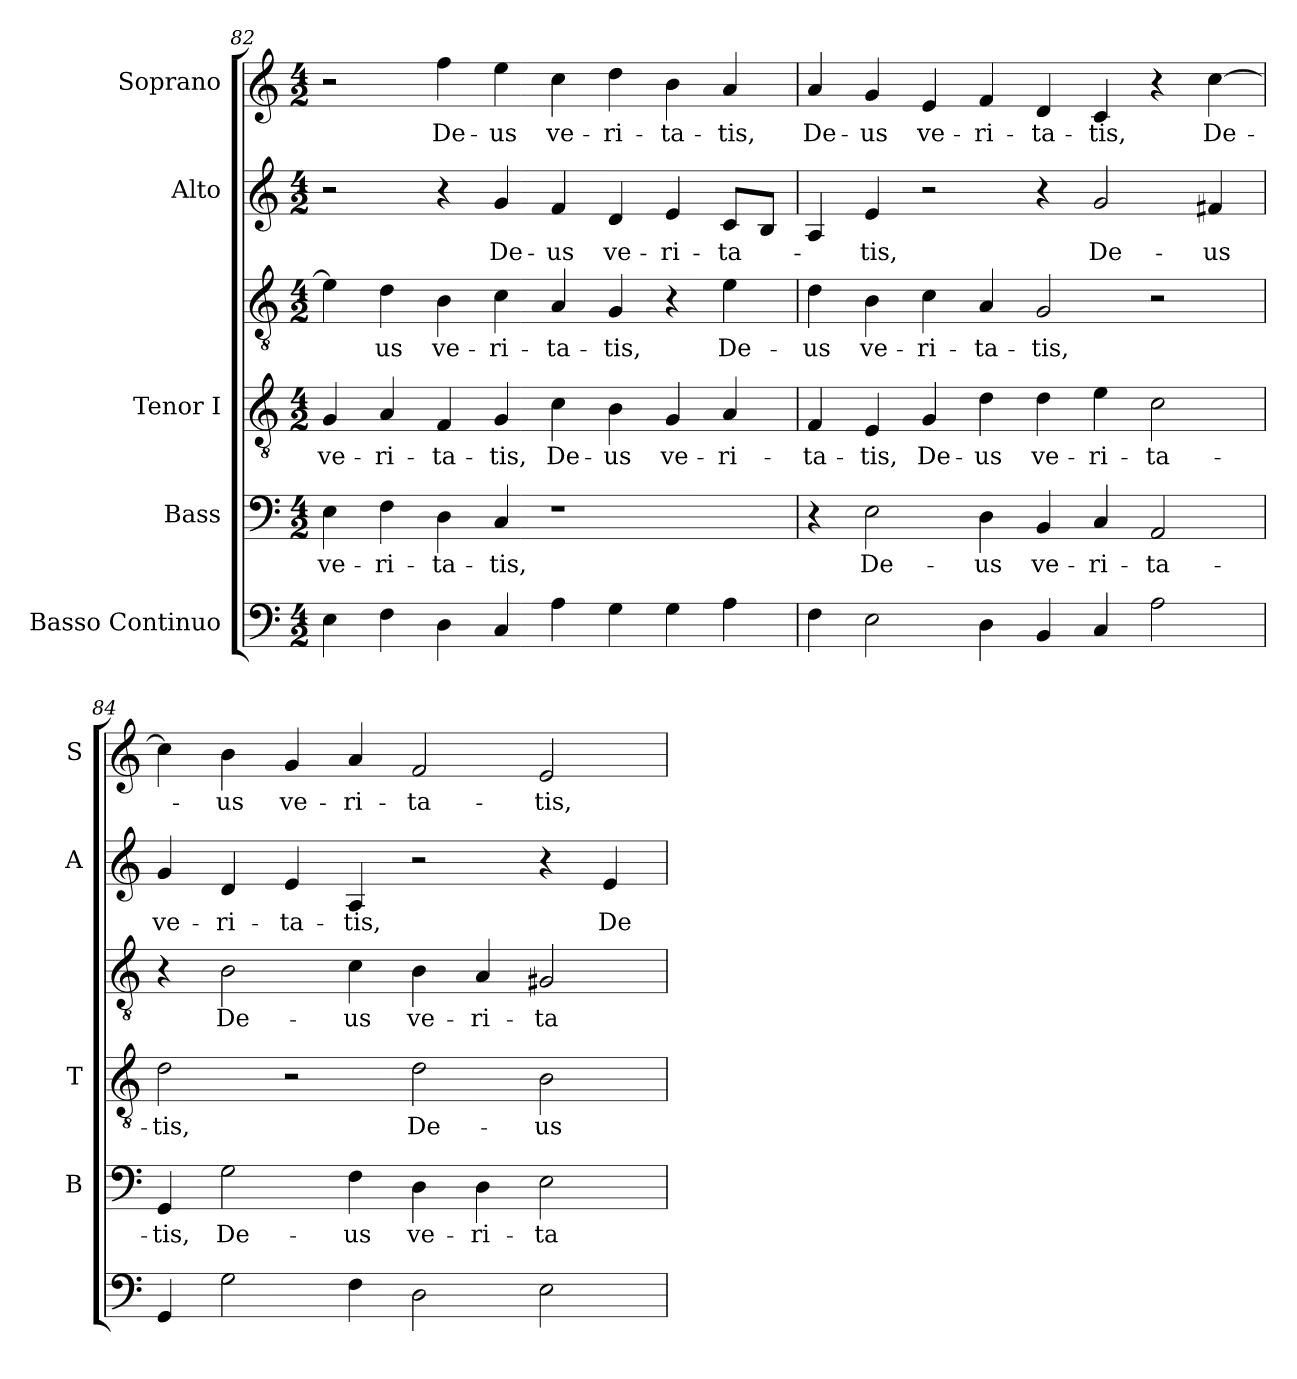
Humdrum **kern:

**kern	**kern	**text	**kern	**text	**kern	**text	**kern	**text	**kern	**text
*part5	*part4	*part4	*part3	*part3	*part3	*part3	*part2	*part2	*part1	*part1
*staff6	*staff5	*staff5	*staff4	*staff4	*staff3	*staff3	*staff2	*staff2	*staff1	*staff1
*I"Basso Continuo	*I"Bass	*	*I"Tenor I	*	*	*	*I"Alto	*	*I"Soprano	*
*	*I'B	*	*I'T	*	*	*	*I'A	*	*I'S	*
*clefF4	*clefF4	*	*clefGv2	*	*clefGv2	*	*clefG2	*	*clefG2	*
*	*ITrd7c12	*	*	*	*	*	*	*	*	*
*k[]	*k[]	*	*k[]	*	*k[]	*	*k[]	*	*k[]	*
*C:	*C:	*	*C:	*	*C:	*	*C:	*	*C:	*
*M4/2	*M4/2	*	*M4/2	*	*M4/2	*	*M4/2	*	*M4/2	*
=82	=82	=82	=82	=82	=82	=82	=82	=82	=82	=82
!	!	!LO:LY:b:color=#000000	!	!	!	!	!	!	!	!
!	!	!	!	!LO:LY:b:color=#000000	!	!	!	!	!	!
4Ei\	4EEi\	ve-	4Gi/	ve-	4ei\]	.	2r	.	2r	.
!	!	!LO:LY:b:color=#000000	!	!	!	!	!	!	!	!
!	!	!	!	!LO:LY:b:color=#000000	!	!	!	!	!	!
!	!	!	!	!	!	!LO:LY:b:color=#000000	!	!	!	!
4Fi\	4FFi\	-ri-	4Ai/	-ri-	4di\	-us	.	.	.	.
!	!	!LO:LY:b:color=#000000	!	!	!	!	!	!	!	!
!	!	!	!	!LO:LY:b:color=#000000	!	!	!	!	!	!
!	!	!	!	!	!	!LO:LY:b:color=#000000	!	!	!	!
!	!	!	!	!	!	!	!	!	!	!LO:LY:b:color=#000000
4Di\	4DDi\	-ta-	4Fi/	-ta-	4Bi\	ve-	4r	.	4ffi\	De-
!	!	!LO:LY:b:color=#000000	!	!	!	!	!	!	!	!
!	!	!	!	!LO:LY:b:color=#000000	!	!	!	!	!	!
!	!	!	!	!	!	!LO:LY:b:color=#000000	!	!	!	!
!	!	!	!	!	!	!	!	!LO:LY:b:color=#000000	!	!
!	!	!	!	!	!	!	!	!	!	!LO:LY:b:color=#000000
4Ci/	4CCi/	-tis,	4Gi/	-tis,	4ci\	-ri-	4gi/	De-	4eei\	-us
!	!	!	!	!LO:LY:b:color=#000000	!	!	!	!	!	!
!	!	!	!	!	!	!LO:LY:b:color=#000000	!	!	!	!
!	!	!	!	!	!	!	!	!LO:LY:b:color=#000000	!	!
!	!	!	!	!	!	!	!	!	!	!LO:LY:b:color=#000000
4Ai\	1r	.	4ci\	De-	4Ai/	-ta-	4fi/	-us	4cci\	ve-
!	!	!	!	!LO:LY:b:color=#000000	!	!	!	!	!	!
!	!	!	!	!	!	!LO:LY:b:color=#000000	!	!	!	!
!	!	!	!	!	!	!	!	!LO:LY:b:color=#000000	!	!
!	!	!	!	!	!	!	!	!	!	!LO:LY:b:color=#000000
4Gi\	.	.	4Bi\	-us	4Gi/	-tis,	4di/	ve-	4ddi\	-ri-
!	!	!	!	!LO:LY:b:color=#000000	!	!	!	!	!	!
!	!	!	!	!	!	!	!	!LO:LY:b:color=#000000	!	!
!	!	!	!	!	!	!	!	!	!	!LO:LY:b:color=#000000
4Gi\	.	.	4Gi/	ve-	4r	.	4ei/	-ri-	4bi\	-ta-
!	!	!	!	!LO:LY:b:color=#000000	!	!	!	!	!	!
!	!	!	!	!	!	!LO:LY:b:color=#000000	!	!	!	!
!	!	!	!	!	!	!	!	!LO:LY:b:color=#000000	!	!
!	!	!	!	!	!	!	!	!	!	!LO:LY:b:color=#000000
4Ai\	.	.	4Ai/	-ri-	4ei\	De-	8ci/L	-ta-	4ai/	-tis,
.	.	.	.	.	.	.	8Bi/J	.	.	.
!!LO:PB:g=z
=83	=83	=83	=83	=83	=83	=83	=83	=83	=83	=83
!	!	!	!	!LO:LY:b:color=#000000	!	!	!	!	!	!
!	!	!	!	!	!	!LO:LY:b:color=#000000	!	!	!	!
!	!	!	!	!	!	!	!	!	!	!LO:LY:b:color=#000000
4Fi\	4r	.	4Fi/	-ta-	4di\	-us	4Ai/	.	4ai/	De-
!	!	!LO:LY:b:color=#000000	!	!	!	!	!	!	!	!
!	!	!	!	!LO:LY:b:color=#000000	!	!	!	!	!	!
!	!	!	!	!	!	!LO:LY:b:color=#000000	!	!	!	!
!	!	!	!	!	!	!	!	!LO:LY:b:color=#000000	!	!
!	!	!	!	!	!	!	!	!	!	!LO:LY:b:color=#000000
2Ei\	2EEi\	De-	4Ei/	-tis,	4Bi\	ve-	4ei/	-tis,	4gi/	-us
!	!	!	!	!LO:LY:b:color=#000000	!	!	!	!	!	!
!	!	!	!	!	!	!LO:LY:b:color=#000000	!	!	!	!
!	!	!	!	!	!	!	!	!	!	!LO:LY:b:color=#000000
.	.	.	4Gi/	De-	4ci\	-ri-	2r	.	4ei/	ve-
!	!	!LO:LY:b:color=#000000	!	!	!	!	!	!	!	!
!	!	!	!	!LO:LY:b:color=#000000	!	!	!	!	!	!
!	!	!	!	!	!	!LO:LY:b:color=#000000	!	!	!	!
!	!	!	!	!	!	!	!	!	!	!LO:LY:b:color=#000000
4Di\	4DDi\	-us	4di\	-us	4Ai/	-ta-	.	.	4fi/	-ri-
!	!	!LO:LY:b:color=#000000	!	!	!	!	!	!	!	!
!	!	!	!	!LO:LY:b:color=#000000	!	!	!	!	!	!
!	!	!	!	!	!	!LO:LY:b:color=#000000	!	!	!	!
!	!	!	!	!	!	!	!	!	!	!LO:LY:b:color=#000000
4BBi/	4BBBi/	ve-	4di\	ve-	2Gi/	-tis,	4r	.	4di/	-ta-
!	!	!LO:LY:b:color=#000000	!	!	!	!	!	!	!	!
!	!	!	!	!LO:LY:b:color=#000000	!	!	!	!	!	!
!	!	!	!	!	!	!	!	!LO:LY:b:color=#000000	!	!
!	!	!	!	!	!	!	!	!	!	!LO:LY:b:color=#000000
4Ci/	4CCi/	-ri-	4ei\	-ri-	.	.	2gi/	De-	4ci/	-tis,
!	!	!LO:LY:b:color=#000000	!	!	!	!	!	!	!	!
!	!	!	!	!LO:LY:b:color=#000000	!	!	!	!	!	!
2Ai\	2AAAi/	-ta-	2ci\	-ta-	2r	.	.	.	4r	.
!	!	!	!	!	!	!	!	!LO:LY:b:color=#000000	!	!
!	!	!	!	!	!	!	!	!	!	!LO:LY:b:color=#000000
.	.	.	.	.	.	.	4f#Xi/	-us	[>4cci\	De-
=84	=84	=84	=84	=84	=84	=84	=84	=84	=84	=84
!	!	!LO:LY:b:color=#000000	!	!	!	!	!	!	!	!
!	!	!	!	!LO:LY:b:color=#000000	!	!	!	!	!	!
!	!	!	!	!	!	!	!	!LO:LY:b:color=#000000	!	!
4GGi/	4GGGi/	-tis,	2di\	-tis,	4r	.	4gi/	ve-	4cci\]	.
!	!	!LO:LY:b:color=#000000	!	!	!	!	!	!	!	!
!	!	!	!	!	!	!LO:LY:b:color=#000000	!	!	!	!
!	!	!	!	!	!	!	!	!LO:LY:b:color=#000000	!	!
!	!	!	!	!	!	!	!	!	!	!LO:LY:b:color=#000000
2Gi\	2GGi\	De-	.	.	2Bi\	De-	4di/	-ri-	4bi\	-us
!	!	!	!	!	!	!	!	!LO:LY:b:color=#000000	!	!
!	!	!	!	!	!	!	!	!	!	!LO:LY:b:color=#000000
.	.	.	2r	.	.	.	4ei/	-ta-	4gi/	ve-
!	!	!LO:LY:b:color=#000000	!	!	!	!	!	!	!	!
!	!	!	!	!	!	!LO:LY:b:color=#000000	!	!	!	!
!	!	!	!	!	!	!	!	!LO:LY:b:color=#000000	!	!
!	!	!	!	!	!	!	!	!	!	!LO:LY:b:color=#000000
4Fi\	4FFi\	-us	.	.	4ci\	-us	4Ai/	-tis,	4ai/	-ri-
!	!	!LO:LY:b:color=#000000	!	!	!	!	!	!	!	!
!	!	!	!	!LO:LY:b:color=#000000	!	!	!	!	!	!
!	!	!	!	!	!	!LO:LY:b:color=#000000	!	!	!	!
!	!	!	!	!	!	!	!	!	!	!LO:LY:b:color=#000000
2Di\	4DDi\	ve-	2di\	De-	4Bi\	ve-	2r	.	2fi/	-ta-
!	!	!LO:LY:b:color=#000000	!	!	!	!	!	!	!	!
!	!	!	!	!	!	!LO:LY:b:color=#000000	!	!	!	!
.	4DDi\	-ri-	.	.	4Ai/	-ri-	.	.	.	.
!	!	!LO:LY:b:color=#000000	!	!	!	!	!	!	!	!
!	!	!	!	!LO:LY:b:color=#000000	!	!	!	!	!	!
!	!	!	!	!	!	!LO:LY:b:color=#000000	!	!	!	!
!	!	!	!	!	!	!	!	!	!	!LO:LY:b:color=#000000
2Ei\	2EEi\	-ta-	2Bi\	-us	2G#Xi/	-ta-	4r	.	2ei/	-tis,
!	!	!	!	!	!	!	!	!LO:LY:b:color=#000000	!	!
.	.	.	.	.	.	.	4ei/	De-	.	.
=	=	=	=	=	=	=	=	=	=	=
*-	*-	*-	*-	*-	*-	*-	*-	*-	*-	*-
